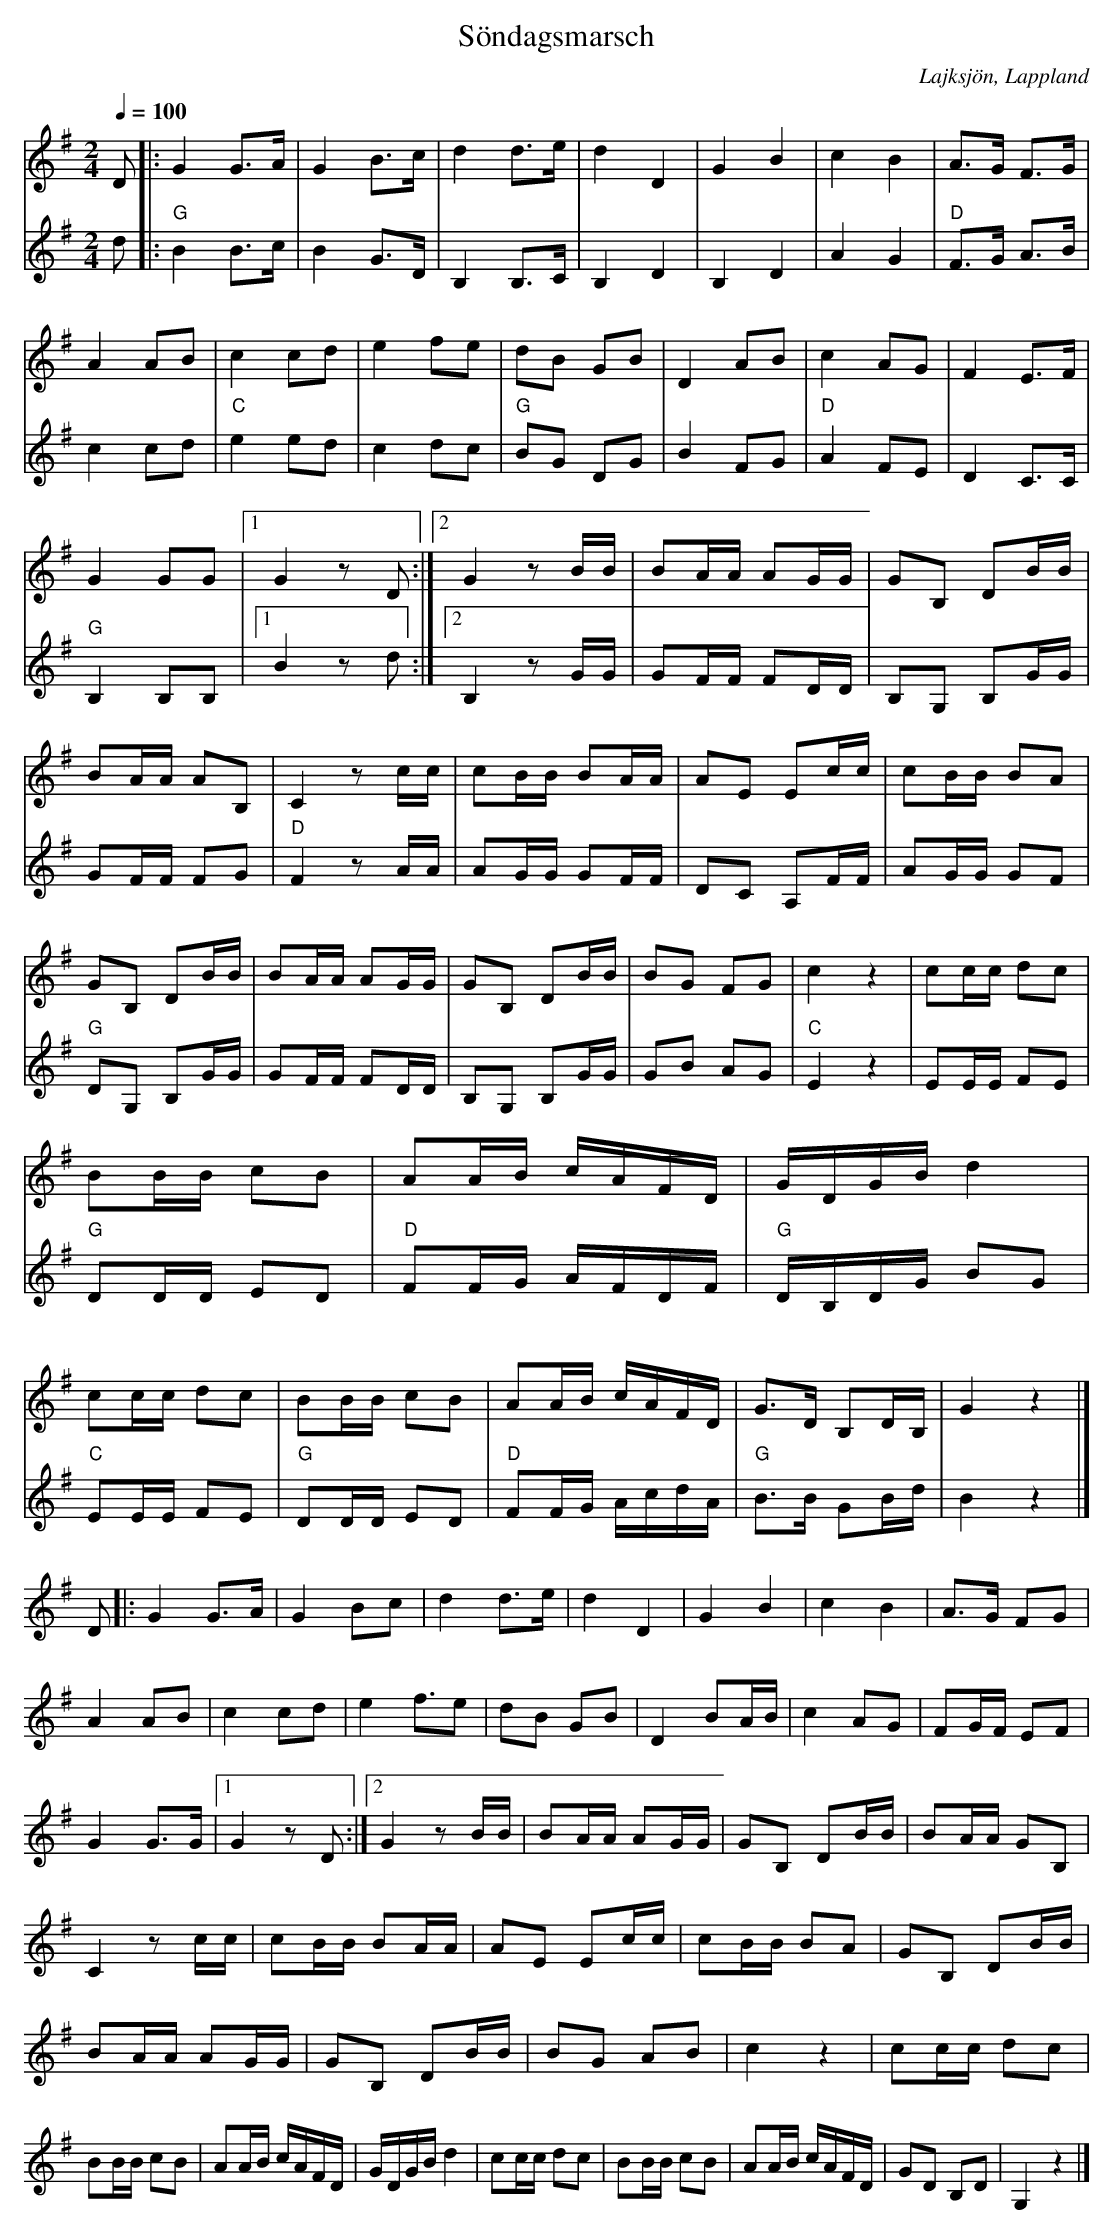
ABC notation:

X:1
T:Söndagsmarsch
O:Lajksjön, Lappland
Q:1/4=100
M:2/4
L:1/16
K:G
V:1
D2|:G4 G3A|G4 B3c|d4 d3e|d4 D4|G4 B4|c4 B4|A3G F3G|A4 A2B2|c4 c2d2|e4 f2e2|d2B2 G2B2|D4 A2B2|c4 A2G2|F4 E3F|G4 G2G2|1 G4 z2 D2:|2 G4 z2 BB| B2AA A2GG | G2B,2 D2BB| B2AA A2B,2| C4 z2 cc|c2BB B2AA| A2E2 E2cc| c2BB B2A2 | G2B,2 D2BB| B2AA A2GG|G2B,2 D2BB| B2G2 F2G2|c4 z4| c2cc d2c2|B2BB c2B2|A2AB cAFD|GDGB d4| c2cc d2c2|B2BB c2B2|A2AB cAFD| G3D B,2DB,|G4 z4 |]
V:2
d2|:"G" B4 B3c|B4 G3D|B,4 B,3C|B,4 D4| B,4 D4| A4 G4|"D" F3G A3B| c4 c2d2|"C" e4 e2d2| c4 d2c2|"G" B2G2 D2G2 |B4 F2G2|"D" A4 F2E2| D4 C3C |"G" B,4 B,2B,2 |1 B4 z2 d2:|2 B,4 z2 GG| G2FF F2DD | B,2G,2 B,2GG| G2FF F2G2|"D" F4 z2 AA| A2GG G2FF| D2C2 A,2FF| A2GG G2F2|"G" D2G,2 B,2GG|G2FF F2DD|B,2G,2 B,2GG|G2B2 A2G2|"C" E4 z4| E2EE F2E2|"G" D2DD E2D2|"D" F2FG AFDF|"G" DB,DG B2G2|"C" E2EE F2E2|"G" D2DD E2D2|"D" F2FG AcdA|"G" B3B G2Bd| B4 z4|]
V:1
D2|:G4 G3A|G4 B2c2|d4 d3e|d4 D4|G4 B4|c4 B4|A3G F2G2|A4 A2B2|c4 c2d2|e4 f3e2|d2B2 G2B2|D4 B2AB|c4 A2G2|F2GF E2F2|G4 G3G|1 G4 z2 D2:|2 G4 z2 BB| B2AA A2GG | G2B,2 D2BB| B2AA G2B,2| C4 z2 cc|c2BB B2AA| A2E2 E2cc| c2BB B2A2 | G2B,2 D2BB| B2AA A2GG|G2B,2 D2BB| B2G2 A2B2|c4 z4| c2cc d2c2|B2BB c2B2|A2AB cAFD|GDGB d4| c2cc d2c2|B2BB c2B2|A2AB cAFD| G2D2 B,2D2|G,4 z4 |]
